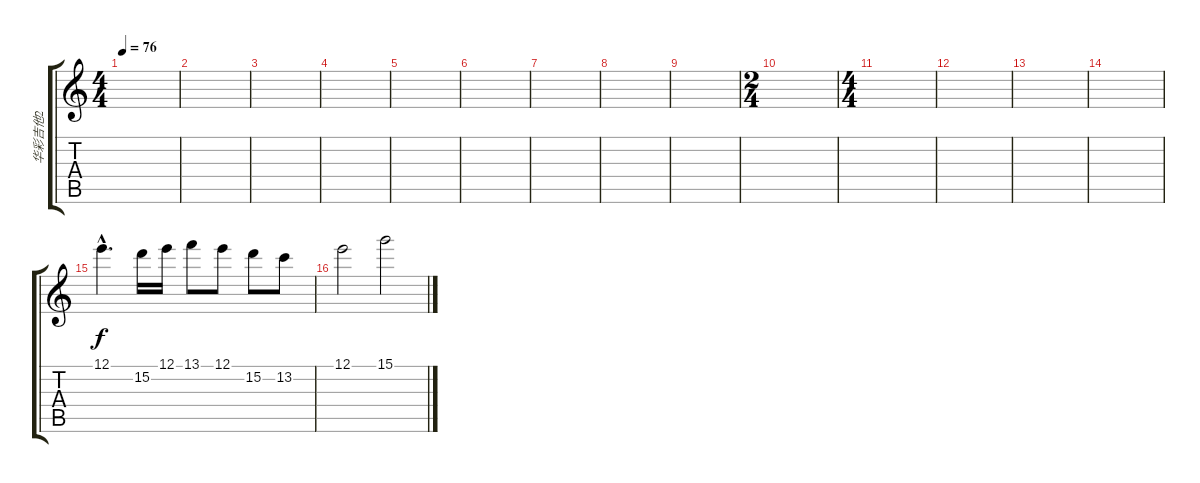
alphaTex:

\track ("华彩吉他2" "华彩吉他2") {instrument overdrivenguitar}
\staff {score tabs}
\tuning (E4 B3 G3 D3 A2 E2) {hide}
\ts (4 4)
\tempo 76
\clef g2
\ks c
|
|
|
|
|
|
|
|
|
\ts (2 4)
|
\ts (4 4)
|
|
|
|
12.1{hac}.4{d volume 14 instrument lead4chiff} 15.2.16 12.1.16 13.1.8 12.1.8 15.2.8 13.2.8 |
12.1.2 15.1.2
